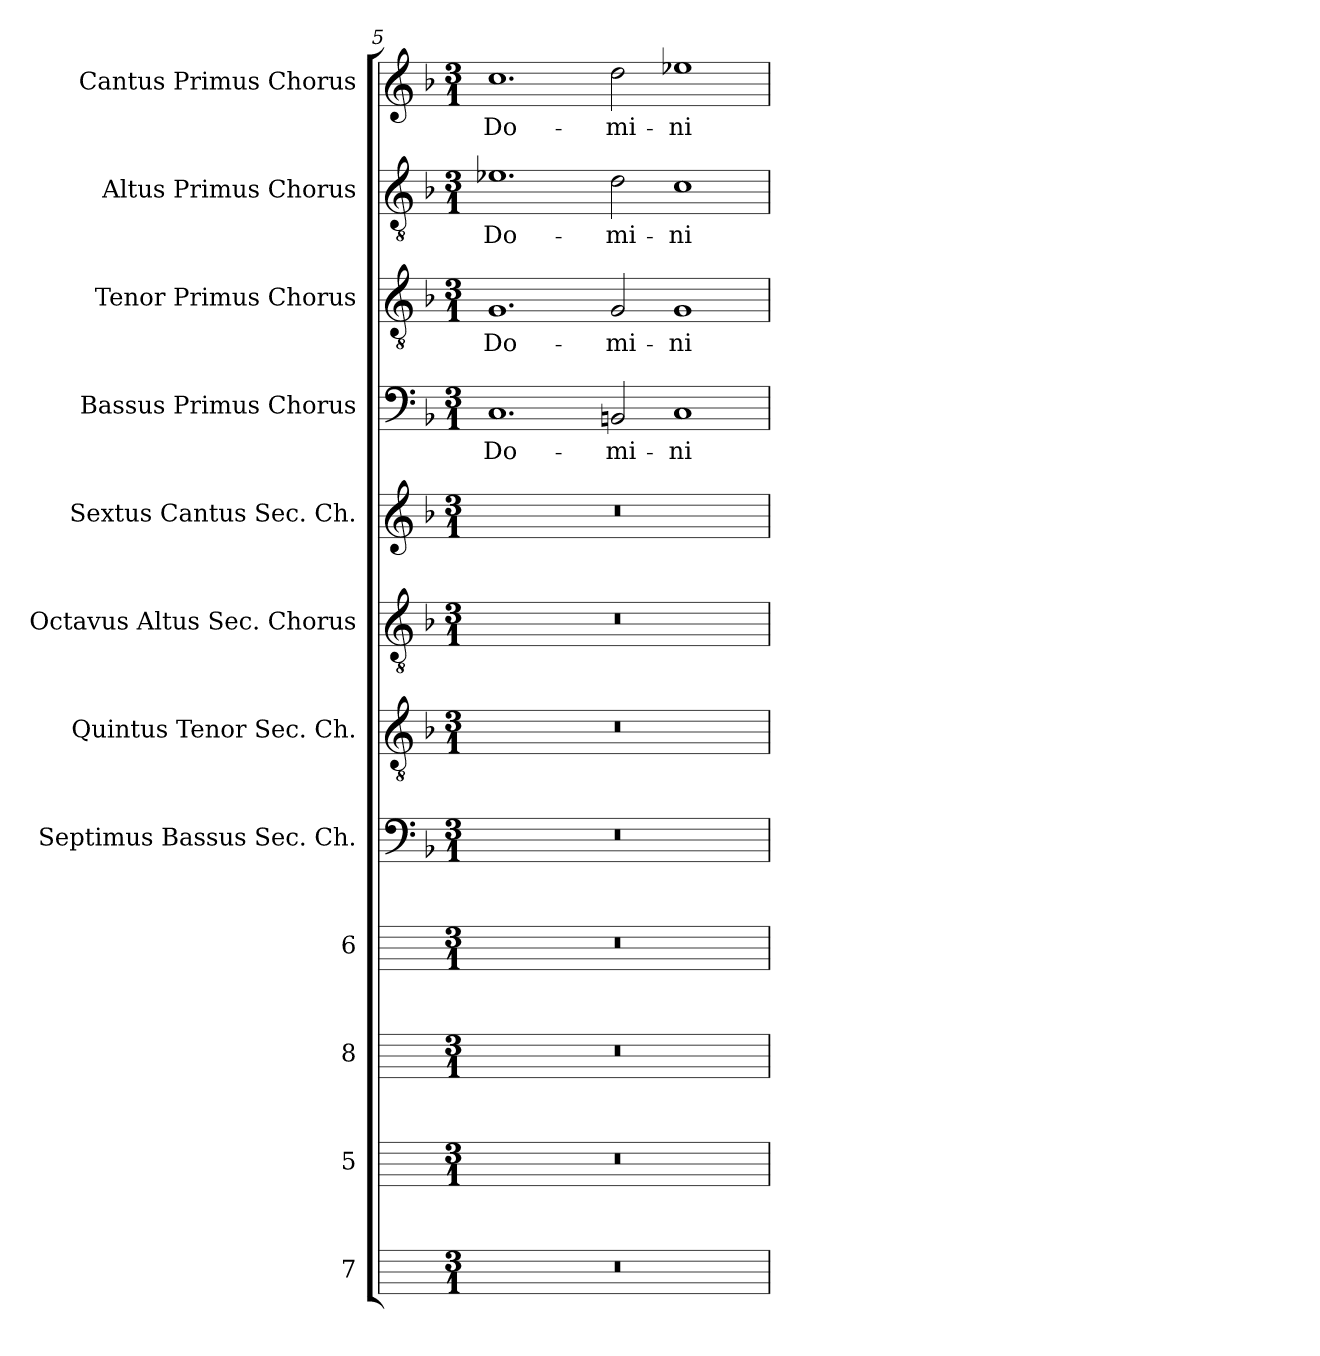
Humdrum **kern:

**kern	**kern	**kern	**kern	**kern	**kern	**kern	**kern	**kern	**text	**kern	**text	**kern	**text	**kern	**text
*part12	*part11	*part10	*part9	*part8	*part7	*part6	*part5	*part4	*part4	*part3	*part3	*part2	*part2	*part1	*part1
*staff12	*staff11	*staff10	*staff9	*staff8	*staff7	*staff6	*staff5	*staff4	*staff4	*staff3	*staff3	*staff2	*staff2	*staff1	*staff1
*I"7	*I"5	*I"8	*I"6	*I"Septimus  Bassus Sec. Ch.	*I"Quintus  Tenor Sec. Ch.	*I"Octavus  Altus Sec. Chorus	*I"Sextus  Cantus Sec. Ch.	*I"Bassus  Primus Chorus	*	*I"Tenor  Primus Chorus	*	*I"Altus  Primus Chorus	*	*I"Cantus  Primus Chorus	*
*	*	*	*	*I'B	*	*	*	*	*	*I'T	*	*I'A	*	*I'C	*
*	*	*	*	*clefF4	*clefGv2	*clefGv2	*clefG2	*clefF4	*	*clefGv2	*	*clefGv2	*	*clefG2	*
*k[]	*k[]	*k[]	*k[]	*k[b-]	*k[b-]	*k[b-]	*k[b-]	*k[b-]	*	*k[b-]	*	*k[b-]	*	*k[b-]	*
*C:	*C:	*C:	*C:	*F:	*F:	*F:	*F:	*F:	*	*F:	*	*F:	*	*F:	*
*M3/1	*M3/1	*M3/1	*M3/1	*M3/1	*M3/1	*M3/1	*M3/1	*M3/1	*	*M3/1	*	*M3/1	*	*M3/1	*
=5	=5	=5	=5	=5	=5	=5	=5	=5	=5	=5	=5	=5	=5	=5	=5
!	!	!	!	!	!	!	!	!	!LO:LY:b:cj	!	!LO:LY:b:cj	!	!LO:LY:b:cj	!	!LO:LY:b:cj
0.r	0.r	0.r	0.r	0.r	0.r	0.r	0.r	1.C	Do-	1.G	Do-	1.e-X	Do-	1.cc	Do-
!	!	!	!	!	!	!	!	!	!LO:LY:b:cj	!	!LO:LY:b:cj	!	!LO:LY:b:cj	!	!LO:LY:b:cj
.	.	.	.	.	.	.	.	2BBn/	-mi-	2G/	-mi-	2d\	-mi-	2dd\	-mi-
!	!	!	!	!	!	!	!	!	!LO:LY:b:cj	!	!LO:LY:b:cj	!	!LO:LY:b:cj	!	!LO:LY:b:cj
.	.	.	.	.	.	.	.	1C	-ni	1G	-ni	1c	-ni	1ee-X	-ni
=	=	=	=	=	=	=	=	=	=	=	=	=	=	=	=
*-	*-	*-	*-	*-	*-	*-	*-	*-	*-	*-	*-	*-	*-	*-	*-
